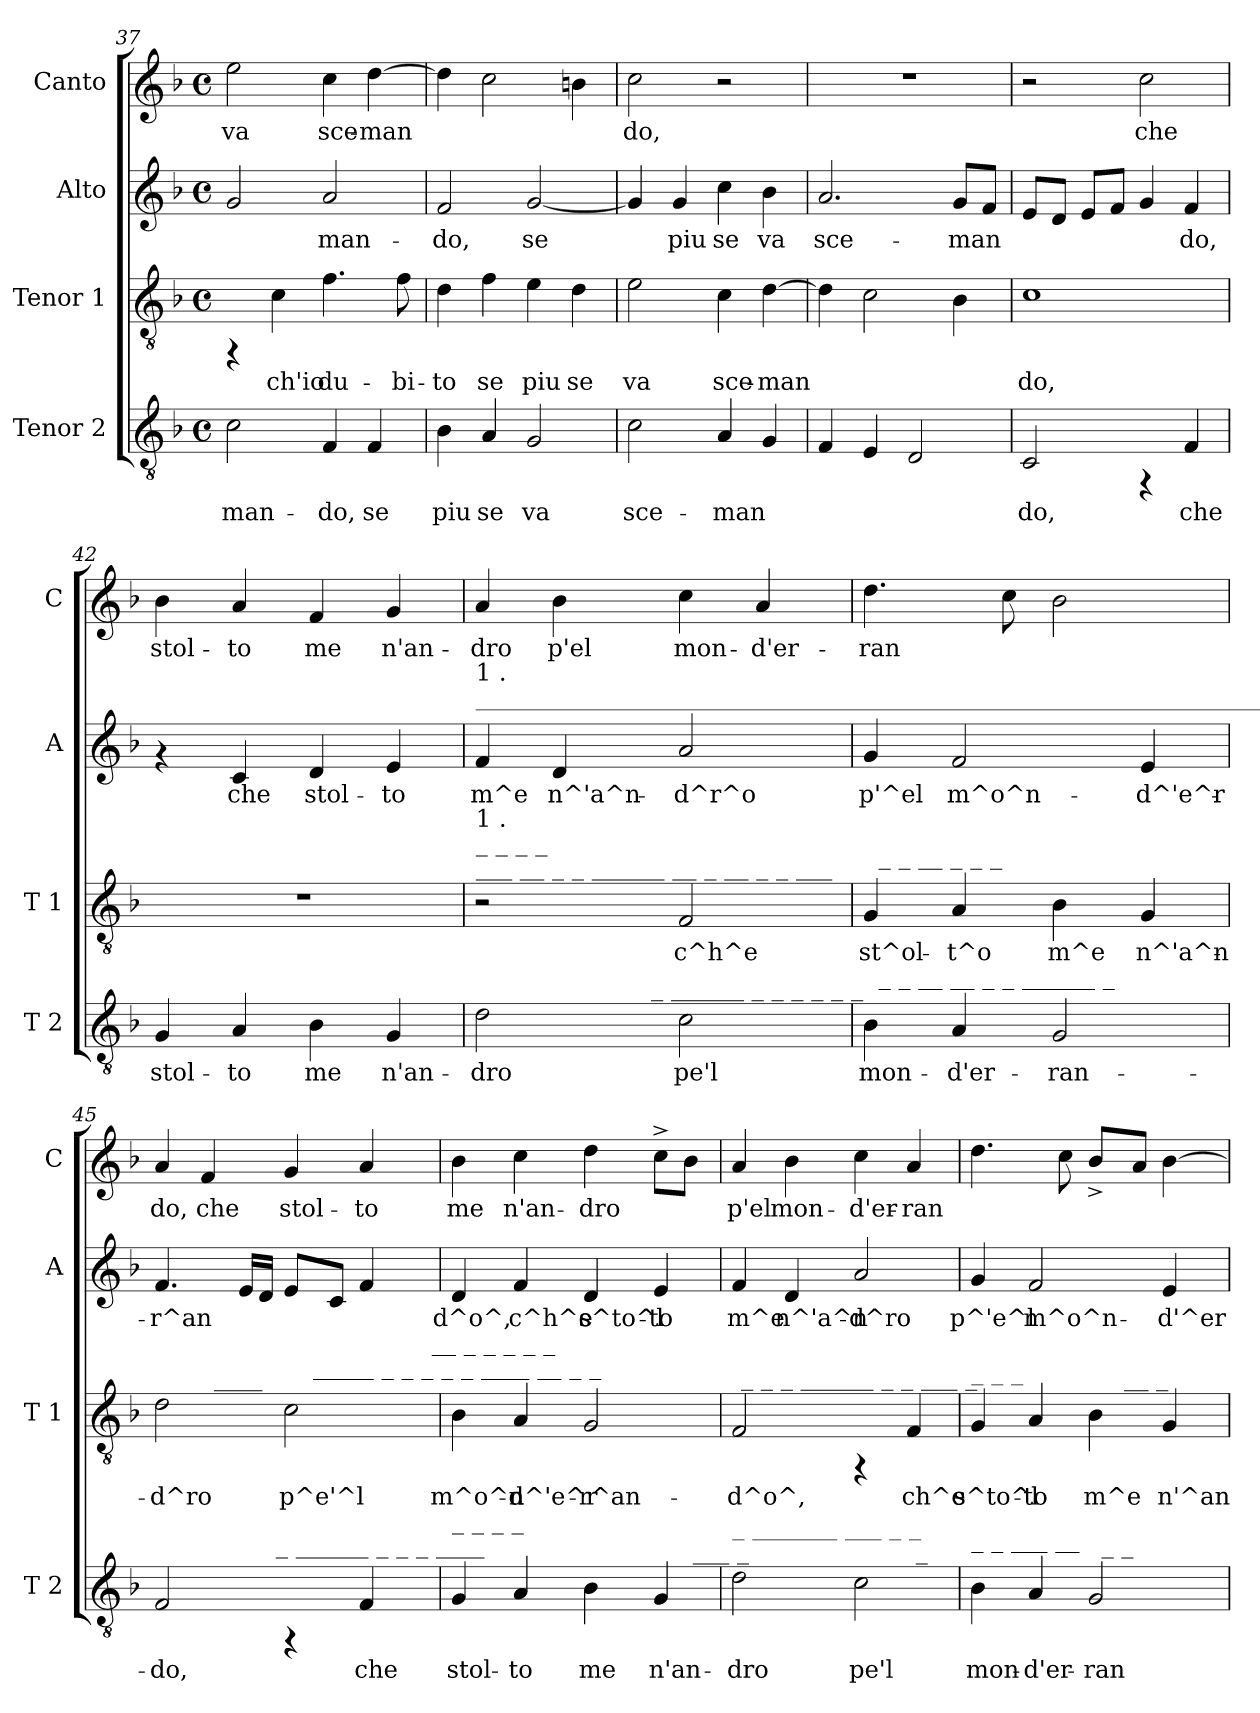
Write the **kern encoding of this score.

**kern	**text	**kern	**text	**kern	**text	**kern	**text
*part4	*part4	*part3	*part3	*part2	*part2	*part1	*part1
*staff4	*staff4	*staff3	*staff3	*staff2	*staff2	*staff1	*staff1
*I"Tenor 2	*	*I"Tenor 1	*	*I"Alto	*	*I"Canto	*
*I'T 2	*	*I'T 1	*	*I'A	*	*I'C	*
!!LO:PB:g=z
*clefGv2	*	*clefGv2	*	*clefG2	*	*clefG2	*
*k[b-]	*	*k[b-]	*	*k[b-]	*	*k[b-]	*
*F:	*	*F:	*	*F:	*	*F:	*
*M4/4	*	*M4/4	*	*M4/4	*	*M4/4	*
*met(c)	*	*met(c)	*	*met(c)	*	*met(c)	*
=37	=37	=37	=37	=37	=37	=37	=37
!	!LO:LY:b:cj	!	!	!	!LO:LY:b:cj	!	!LO:LY:b:cj
2c\	-man-	4rFF	.	2g/	--	2ee\	va
!	!	!	!LO:LY:b:cj	!	!	!	!
.	.	4c\	ch'io	.	.	.	.
!	!LO:LY:b:cj	!	!LO:LY:b:cj	!	!LO:LY:b:cj	!	!LO:LY:b:cj
4F/	-do,	4.f\	du-	2a/	-man-	4cc\	sce-
!	!LO:LY:b:cj	!	!	!	!	!	!LO:LY:b:cj
4F/	se	.	.	.	.	[>4dd\	-man-
!	!	!	!LO:LY:b:cj	!	!	!	!
.	.	8f\	-bi-	.	.	.	.
=38	=38	=38	=38	=38	=38	=38	=38
!	!LO:LY:b:cj	!	!LO:LY:b:cj	!	!LO:LY:b:cj	!	!LO:LY:b:cj
4B-\	piu	4d\	-to	2f/	-do,	4dd\]	--
!	!LO:LY:b:cj	!	!LO:LY:b:cj	!	!	!	!LO:LY:b:cj
4A/	se	4f\	se	.	.	2cc\	--
!	!LO:LY:b:cj	!	!LO:LY:b:cj	!	!LO:LY:b:cj	!	!
2G/	va	4e\	piu	[<2g/	se	.	.
!	!	!	!LO:LY:b:cj	!	!	!	!LO:LY:b:cj
.	.	4d\	se	.	.	4b\	--
=39	=39	=39	=39	=39	=39	=39	=39
!	!LO:LY:b:cj	!	!LO:LY:b:cj	!	!LO:LY:b:cj	!	!LO:LY:b:cj
2c\	sce-	2e\	va	4g/]	.	2cc\	-do,
!	!	!	!	!	!LO:LY:b:cj	!	!
.	.	.	.	4g/	piu	.	.
!	!LO:LY:b:cj	!	!LO:LY:b:cj	!	!LO:LY:b:cj	!	!
4A/	-man-	4c\	sce-	4cc\	se	2r	.
!	!LO:LY:b:cj	!	!LO:LY:b:cj	!	!LO:LY:b:cj	!	!
4G/	--	[>4d\	-man-	4b-\	va	.	.
=40	=40	=40	=40	=40	=40	=40	=40
!	!LO:LY:b:cj	!	!LO:LY:b:cj	!	!LO:LY:b:cj	!	!
4F/	--	4d\]	--	2.a/	sce-	1r	.
!	!LO:LY:b:cj	!	!LO:LY:b:cj	!	!	!	!
4E/	--	2c\	--	.	.	.	.
!	!LO:LY:b:cj	!	!	!	!	!	!
2D/	--	.	.	.	.	.	.
!	!	!	!LO:LY:b:cj	!	!LO:LY:b:cj	!	!
.	.	4B-\	--	8g/L	-man-	.	.
!	!	!	!	!	!LO:LY:b:cj	!	!
.	.	.	.	8f/J	--	.	.
=41	=41	=41	=41	=41	=41	=41	=41
!	!LO:LY:b:cj	!	!LO:LY:b:cj	!	!LO:LY:b:cj	!	!
2C/	-do,	1c	-do,	8e/L	--	2r	.
!	!	!	!	!	!LO:LY:b:cj	!	!
.	.	.	.	8d/J	--	.	.
!	!	!	!	!	!LO:LY:b:cj	!	!
.	.	.	.	8e/L	--	.	.
!	!	!	!	!	!LO:LY:b:cj	!	!
.	.	.	.	8f/J	--	.	.
!	!	!	!	!	!LO:LY:b:cj	!	!LO:LY:b:cj
4rFF	.	.	.	4g/	--	2cc\	che
!	!LO:LY:b:cj	!	!	!	!LO:LY:b:cj	!	!
4F/	che	.	.	4f/	-do,	.	.
=42	=42	=42	=42	=42	=42	=42	=42
!	!LO:LY:b:cj	!	!	!	!	!	!LO:LY:b:cj
4G/	stol-	1r	.	4rf	.	4b-\	stol-
!	!LO:LY:b:cj	!	!	!	!LO:LY:b:cj	!	!LO:LY:b:cj
4A/	-to	.	.	4c/	che	4a/	-to
!	!LO:LY:b:cj	!	!	!	!LO:LY:b:cj	!	!LO:LY:b:cj
4B-\	me	.	.	4d/	stol-	4f/	me
!	!LO:LY:b:cj	!	!	!	!LO:LY:b:cj	!	!LO:LY:b:cj
4G/	n'an-	.	.	4e/	-to	4g/	n'an-
!!LO:PB:g=z
=43	=43	=43	=43	=43	=43	=43	=43
!	!	!	!	!LO:TX:a:t=___________________________________________________________________________________	!	!	!
!	!	!	!	!LO:TX:a:t=1 .	!	!	!
!	!	!LO:TX:a:t=___ __ _ _ ______ __ _ __ _ _ ___	!	!	!	!	!
!	!	!LO:TX:a:t=_ _ _ _	!	!	!	!	!
!	!	!LO:TX:a:t=1 .	!	!	!	!	!
!LO:TX:a:t=_________ _	!	!	!	!	!	!	!
!LO:TX:a:t=1 .	!	!	!	!	!	!	!
!	!LO:LY:b:cj	!	!	!	!LO:LY:b:cj	!	!LO:LY:b:cj
*^	*	*	*	*	*	*	*
2d\	4ryy	-dro	2r	.	4f/	m^e	4a/	-dro
!	!	!	!	!	!	!LO:LY:b:cj	!	!LO:LY:b:cj
.	8ryy	.	.	.	4d/	n^'a^n-	4b-\	p'el
.	16ryy	.	.	.	.	.	.	.
.	64ryy	.	.	.	.	.	.	.
!	!LO:TX:a:t=_ ______ _ _ _ _ _ _	!	!	!	!	!	!	!
.	2ryy	.	.	.	.	.	.	.
!	!	!LO:LY:b:cj	!	!LO:LY:b:cj	!	!LO:LY:b:cj	!	!LO:LY:b:cj
2c\	.	pe'l	2F/	c^h^e	2a/	-d^r^o	4cc\	mon-
!	!	!	!	!	!	!	!	!LO:LY:b:cj
.	.	.	.	.	.	.	4a/	-d'er-
.	32.ryy	.	.	.	.	.	.	.
=44	=44	=44	=44	=44	=44	=44	=44	=44
!	!	!LO:LY:b:cj	!	!LO:LY:b:cj	!	!LO:LY:b:cj	!	!LO:LY:b:cj
*	*	*	*^	*	*	*	*	*
4B-\	64ryy	mon-	4G/	64ryy	st^ol-	4g/	p'^el	4.dd\	-ran-
!	!	!	!	!LO:TX:a:t=_ _ __ _ _ _	!	!	!	!	!
!	!LO:TX:a:t=_ _ __ __ _ _ ______ _	!	!	!	!	!	!	!	!
.	2ryy	.	.	2ryy	.	.	.	.	.
!	!	!LO:LY:b:cj	!	!	!LO:LY:b:cj	!	!LO:LY:b:cj	!	!
4A/	.	-d'er-	4A/	.	-t^o	2f/	m^o^n-	.	.
!	!	!	!	!	!	!	!	!	!LO:LY:b:cj
.	.	.	.	.	.	.	.	8cc\	--
!	!	!LO:LY:b:cj	!	!	!LO:LY:b:cj	!	!	!	!LO:LY:b:cj
2G/	.	-ran-	4B-\	.	m^e	.	.	2b-\	--
.	4ryy	.	.	4ryy	.	.	.	.	.
!	!	!	!	!	!LO:LY:b:cj	!	!LO:LY:b:cj	!	!
.	.	.	4G/	.	n^'a^n-	4e/	-d^'e^r-	.	.
.	8...ryy	.	.	8...ryy	.	.	.	.	.
=45	=45	=45	=45	=45	=45	=45	=45	=45	=45
!	!	!LO:LY:b:cj	!	!	!LO:LY:b:cj	!	!LO:LY:b:cj	!	!LO:LY:b:cj
*	*	*	*^	*^	*	*	*	*	*
2F/	4ryy	-do,	2d\	4ryy	2ryy	2ryy	-d^ro	4.f/	-r^an-	4a/	-do,
!	!	!	!	!	!	!	!	!	!	!	!LO:LY:b:cj
.	8...ryy	.	.	32ryy	.	.	.	.	.	4f/	che
!	!	!	!	!LO:TX:a:t=____	!	!	!	!	!	!	!
.	.	.	.	2ryy	.	.	.	.	.	.	.
!	!	!	!	!	!	!	!	!	!LO:LY:b:cj	!	!
.	.	.	.	.	.	.	.	16e/L	--	.	.
!	!	!	!	!	!	!	!	!	!LO:LY:b:cj	!	!
.	.	.	.	.	.	.	.	16d/J	--	.	.
!	!LO:TX:a:t=_ ______ _ _ _ ____	!	!	!	!	!	!	!	!	!	!
.	2ryy	.	.	.	.	.	.	.	.	.	.
!	!	!	!	!	!	!	!LO:LY:b:cj	!	!LO:LY:b:cj	!	!LO:LY:b:cj
4rFF	.	.	2c\	.	16ryy	4ryy	p^e'^l	8e/L	--	4g/	stol-
.	.	.	.	.	64ryy	.	.	.	.	.	.
!	!	!	!	!	!LO:TX:a:t=_____ _ _ _ _ _ ____ __ _ _	!	!	!	!	!	!
.	.	.	.	.	4ryy	.	.	.	.	.	.
!	!	!	!	!	!	!	!	!	!LO:LY:b:cj	!	!
.	.	.	.	.	.	.	.	8c/J	--	.	.
!	!	!LO:LY:b:cj	!	!	!	!	!	!	!LO:LY:b:cj	!	!LO:LY:b:cj
4F/	.	che	.	.	.	8...ryy	.	4f/	--	4a/	-to
.	.	.	.	8..ryy	.	.	.	.	.	.	.
.	.	.	.	.	8ryy	.	.	.	.	.	.
.	.	.	.	.	32.ryy	.	.	.	.	.	.
!	!	!	!	!	!	!LO:TX:a:t=__ _ _ _ _ _	!	!	!	!	!
.	64ryy	.	.	.	.	64ryy	.	.	.	.	.
=46	=46	=46	=46	=46	=46	=46	=46	=46	=46	=46	=46
!LO:TX:a:t=_ _ _ _	!	!	!	!	!	!	!	!	!	!	!
!	!	!LO:LY:b:cj	!	!	!	!	!LO:LY:b:cj	!	!LO:LY:b:cj	!	!LO:LY:b:cj
*	*	*	*v	*v	*v	*v	*	*	*	*	*
4G/	2ryy	stol-	4B-\	m^o^n-	4d/	-d^o^,	4b-\	me
!	!	!LO:LY:b:cj	!	!LO:LY:b:cj	!	!LO:LY:b:cj	!	!LO:LY:b:cj
4A/	.	-to	4A/	-d^'e^r-	4f/	c^h^e	4cc\	n'an-
!	!	!LO:LY:b:cj	!	!LO:LY:b:cj	!	!LO:LY:b:cj	!	!LO:LY:b:cj
4B-\	4ryy	me	2G/	-r^an-	4d/	s^to^l-	4dd\	-dro
!	!	!LO:LY:b:cj	!	!	!	!LO:LY:b:cj	!	!LO:LY:b:cj
4G/	8ryy	n'an-	.	.	4e/	-to	8cc^<\L	.
!	!	!	!	!	!	!	!	!LO:LY:b:cj
.	64ryy	.	.	.	.	.	8b-\J	.
!	!LO:TX:a:t=___ _	!	!	!	!	!	!	!
.	16..ryy	.	.	.	.	.	.	.
=47	=47	=47	=47	=47	=47	=47	=47	=47
!LO:TX:a:t=_ _______ ___ _ _	!	!	!	!	!	!	!	!
!	!	!LO:LY:b:cj	!	!LO:LY:b:cj	!	!LO:LY:b:cj	!	!LO:LY:b:cj
*	*	*	*^	*	*	*	*	*
2d\	2ryy	-dro	2F/	64ryy	-d^o^,	4f/	m^e	4a/	p'el
!	!	!	!	!LO:TX:a:t=_ _ _ ______ _ _ ___ _	!	!	!	!	!
.	.	.	.	2ryy	.	.	.	.	.
!	!	!	!	!	!	!	!LO:LY:b:cj	!	!LO:LY:b:cj
.	.	.	.	.	.	4d/	n^'a^n-	4b-\	mon-
!	!	!LO:LY:b:cj	!	!	!	!	!LO:LY:b:cj	!	!LO:LY:b:cj
2c\	4ryy	pe'l	4rFF	.	.	2a/	-d^ro	4cc\	-d'er-
.	.	.	.	4ryy	.	.	.	.	.
!	!	!	!	!	!LO:LY:b:cj	!	!	!	!LO:LY:b:cj
.	64ryy	.	4F/	.	ch^e	.	.	4a/	-ran-
!	!LO:TX:a:t=_	!	!	!	!	!	!	!	!
.	8...ryy	.	.	8...ryy	.	.	.	.	.
=48	=48	=48	=48	=48	=48	=48	=48	=48	=48
!	!	!	!LO:TX:a:t=_ _ _	!	!	!	!	!	!
!LO:TX:a:t=_ _ ___ __	!	!	!	!	!	!	!	!	!
!	!	!LO:LY:b:cj	!	!	!LO:LY:b:cj	!	!LO:LY:b:cj	!	!LO:LY:b:cj
4B-\	2ryy	mon-	4G/	2ryy	s^to^l-	4g/	p^'e^l	4.dd\	--
!	!	!LO:LY:b:cj	!	!	!LO:LY:b:cj	!	!LO:LY:b:cj	!	!
4A/	.	-d'er-	4A/	.	-to	2f/	m^o^n-	.	.
!	!	!	!	!	!	!	!	!	!LO:LY:b:cj
.	.	.	.	.	.	.	.	8cc\	--
!	!	!LO:LY:b:cj	!	!	!LO:LY:b:cj	!	!	!	!LO:LY:b:cj
2G/	32ryy	-ran-	4B-\	16..ryy	m^e	.	.	8b-^>/L	--
!	!LO:TX:a:t=_ _	!	!	!	!	!	!	!	!
.	4...ryy	.	.	.	.	.	.	.	.
!	!	!	!	!LO:TX:a:t=__ _	!	!	!	!	!
.	.	.	.	4ryy	.	.	.	.	.
!	!	!	!	!	!	!	!	!	!LO:LY:b:cj
.	.	.	.	.	.	.	.	8a/J	--
!	!	!	!	!	!LO:LY:b:cj	!	!LO:LY:b:cj	!	!LO:LY:b:cj
.	.	.	4G/	.	n'^an-	4e/	-d'^er-	[<4b-\	--
.	.	.	.	8ryy	.	.	.	.	.
.	.	.	.	64ryy	.	.	.	.	.
*v	*v	*	*	*	*	*	*	*	*
*	*	*v	*v	*	*	*	*	*
=	=	=	=	=	=	=	=
*-	*-	*-	*-	*-	*-	*-	*-
